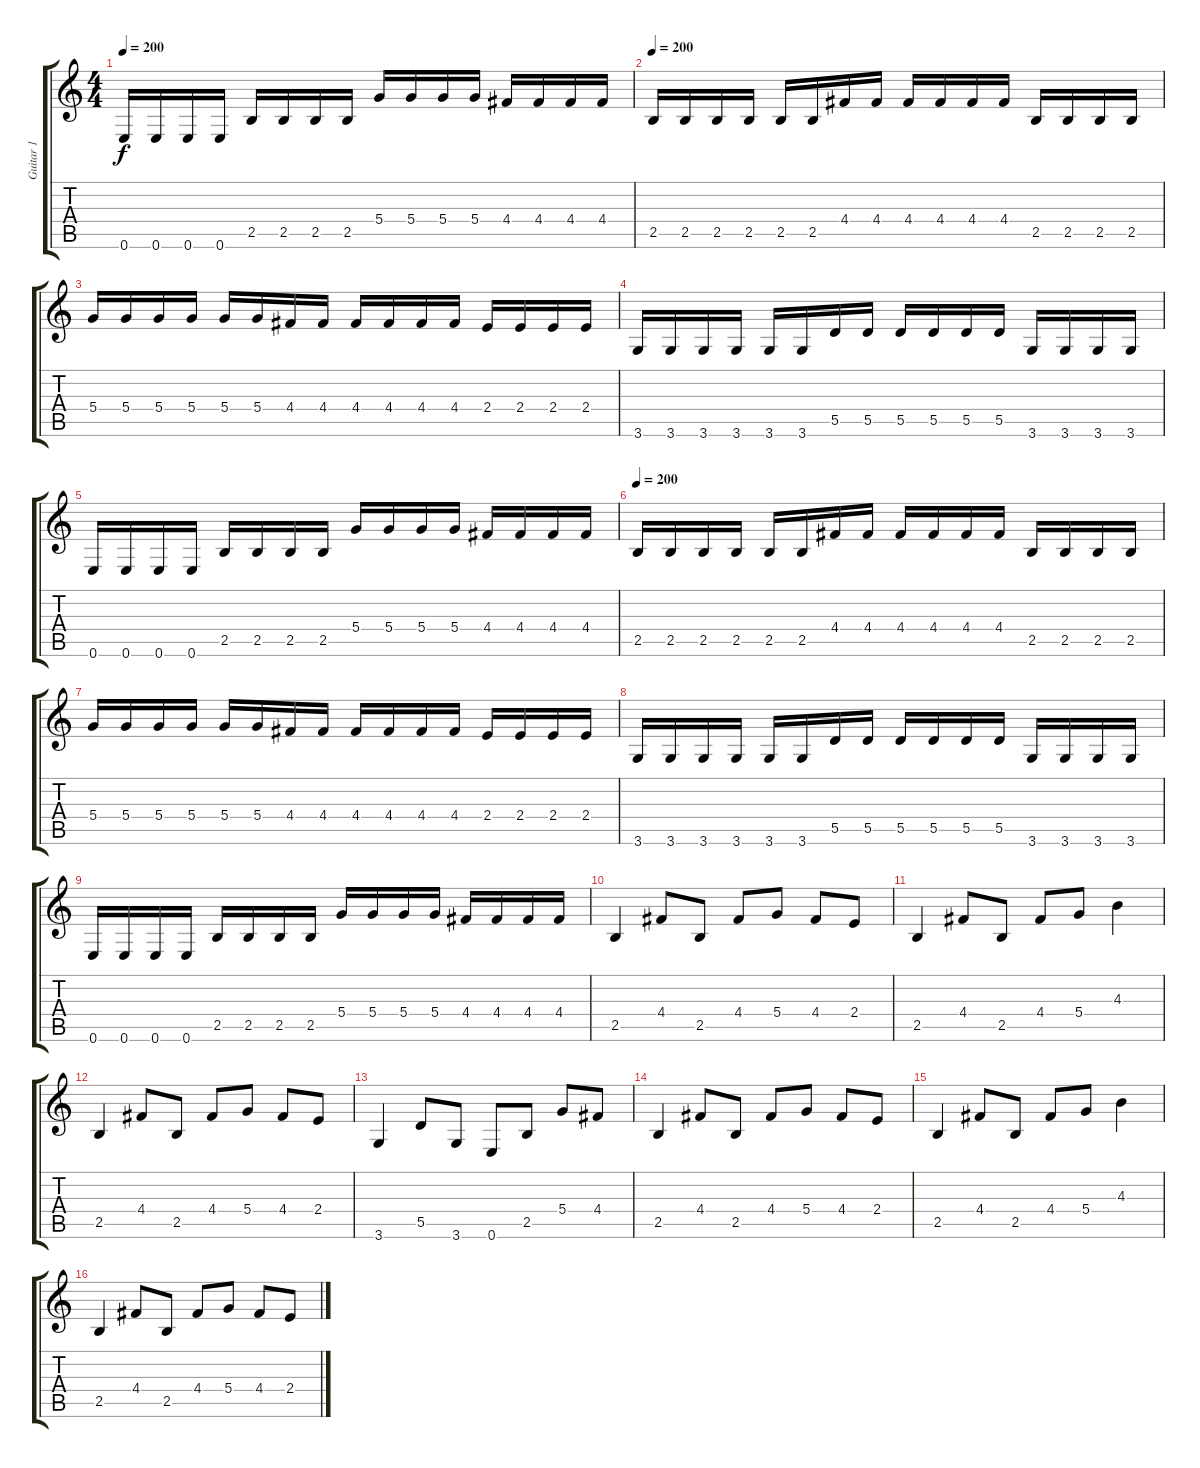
\track ("Guitar 1" "Guitar 1") {instrument distortionguitar}
\staff {score tabs}
\tuning (E4 B3 G3 D3 A2 E2) {hide}
\ts (4 4)
\tempo 200
\clef g2
\ks c
0.6.16{dy f} 0.6.16 0.6.16 0.6.16 2.5.16 2.5.16 2.5.16 2.5.16 5.4.16 5.4.16 5.4.16 5.4.16 4.4.16 4.4.16 4.4.16 4.4.16 |
\tempo 200
2.5.16 2.5.16 2.5.16 2.5.16 2.5.16 2.5.16 4.4.16 4.4.16 4.4.16 4.4.16 4.4.16 4.4.16 2.5.16 2.5.16 2.5.16 2.5.16 |
5.4.16 5.4.16 5.4.16 5.4.16 5.4.16 5.4.16 4.4.16 4.4.16 4.4.16 4.4.16 4.4.16 4.4.16 2.4.16 2.4.16 2.4.16 2.4.16 |
3.6.16 3.6.16 3.6.16 3.6.16 3.6.16 3.6.16 5.5.16 5.5.16 5.5.16 5.5.16 5.5.16 5.5.16 3.6.16 3.6.16 3.6.16 3.6.16 |
0.6.16 0.6.16 0.6.16 0.6.16 2.5.16 2.5.16 2.5.16 2.5.16 5.4.16 5.4.16 5.4.16 5.4.16 4.4.16 4.4.16 4.4.16 4.4.16 |
\tempo 200
2.5.16 2.5.16 2.5.16 2.5.16 2.5.16 2.5.16 4.4.16 4.4.16 4.4.16 4.4.16 4.4.16 4.4.16 2.5.16 2.5.16 2.5.16 2.5.16 |
5.4.16 5.4.16 5.4.16 5.4.16 5.4.16 5.4.16 4.4.16 4.4.16 4.4.16 4.4.16 4.4.16 4.4.16 2.4.16 2.4.16 2.4.16 2.4.16 |
3.6.16 3.6.16 3.6.16 3.6.16 3.6.16 3.6.16 5.5.16 5.5.16 5.5.16 5.5.16 5.5.16 5.5.16 3.6.16 3.6.16 3.6.16 3.6.16 |
0.6.16 0.6.16 0.6.16 0.6.16 2.5.16 2.5.16 2.5.16 2.5.16 5.4.16 5.4.16 5.4.16 5.4.16 4.4.16 4.4.16 4.4.16 4.4.16 |
2.5.4 4.4.8 2.5.8 4.4.8 5.4.8 4.4.8 2.4.8 |
2.5.4 4.4.8 2.5.8 4.4.8 5.4.8 4.3.4 |
2.5.4 4.4.8 2.5.8 4.4.8 5.4.8 4.4.8 2.4.8 |
3.6.4 5.5.8 3.6.8 0.6.8 2.5.8 5.4.8 4.4.8 |
2.5.4 4.4.8 2.5.8 4.4.8 5.4.8 4.4.8 2.4.8 |
2.5.4 4.4.8 2.5.8 4.4.8 5.4.8 4.3.4 |
2.5.4 4.4.8 2.5.8 4.4.8 5.4.8 4.4.8 2.4.8
